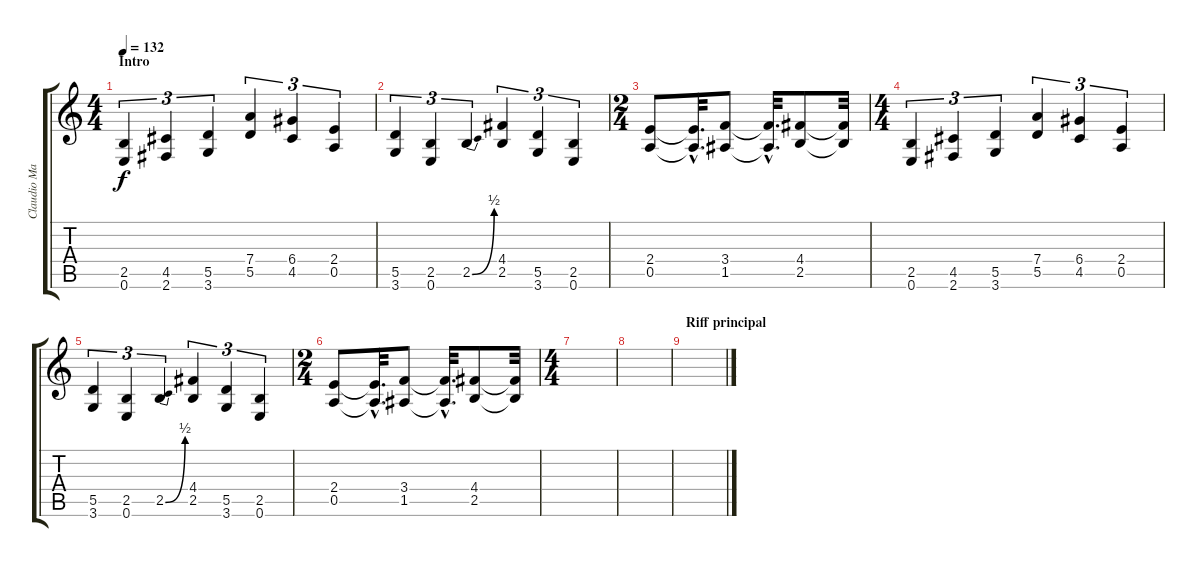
\track ("Claudio Marciello (Gtr1)" "Claudio Ma") {instrument distortionguitar}
\staff {score tabs}
\tuning (E4 B3 G3 D3 A2 E2) {hide}
\ts (4 4)
\section ("" "Intro")
\tempo 132
\clef g2
\ks c
(2.5 0.6).4{tu (3 2) dy f instrument distortionguitar} (4.5 2.6).4{tu (3 2)} (5.5 3.6).4{tu (3 2)} (7.4 5.5).4{tu (3 2)} (6.4 4.5).4{tu (3 2)} (2.4 0.5).4{tu (3 2)} |
(5.5 3.6).4{tu (3 2)} (2.5 0.6).4{tu (3 2)} 2.5{be (bend 0 0 60 2)}.4{tu (3 2)} (4.4 2.5).4{tu (3 2)} (5.5 3.6).4{tu (3 2)} (2.5 0.6).4{tu (3 2)} |
\ts (2 4)
(2.4 0.5).8 (2.4{hac t} 0.5{hac t}).32{d} (3.4 1.5).8 (3.4{hac t} 1.5{hac t}).32{d} (4.4 2.5).8 (4.4{t} 2.5{t}).32 |
\ts (4 4)
(2.5 0.6).4{tu (3 2)} (4.5 2.6).4{tu (3 2)} (5.5 3.6).4{tu (3 2)} (7.4 5.5).4{tu (3 2)} (6.4 4.5).4{tu (3 2)} (2.4 0.5).4{tu (3 2)} |
(5.5 3.6).4{tu (3 2)} (2.5 0.6).4{tu (3 2)} 2.5{be (bend 0 0 60 2)}.4{tu (3 2)} (4.4 2.5).4{tu (3 2)} (5.5 3.6).4{tu (3 2)} (2.5 0.6).4{tu (3 2)} |
\ts (2 4)
(2.4 0.5).8 (2.4{hac t} 0.5{hac t}).32{d} (3.4 1.5).8 (3.4{hac t} 1.5{hac t}).32{d} (4.4 2.5).8 (4.4{t} 2.5{t}).32 |
\ts (4 4)
|
|
\section ("" "Riff principal")
